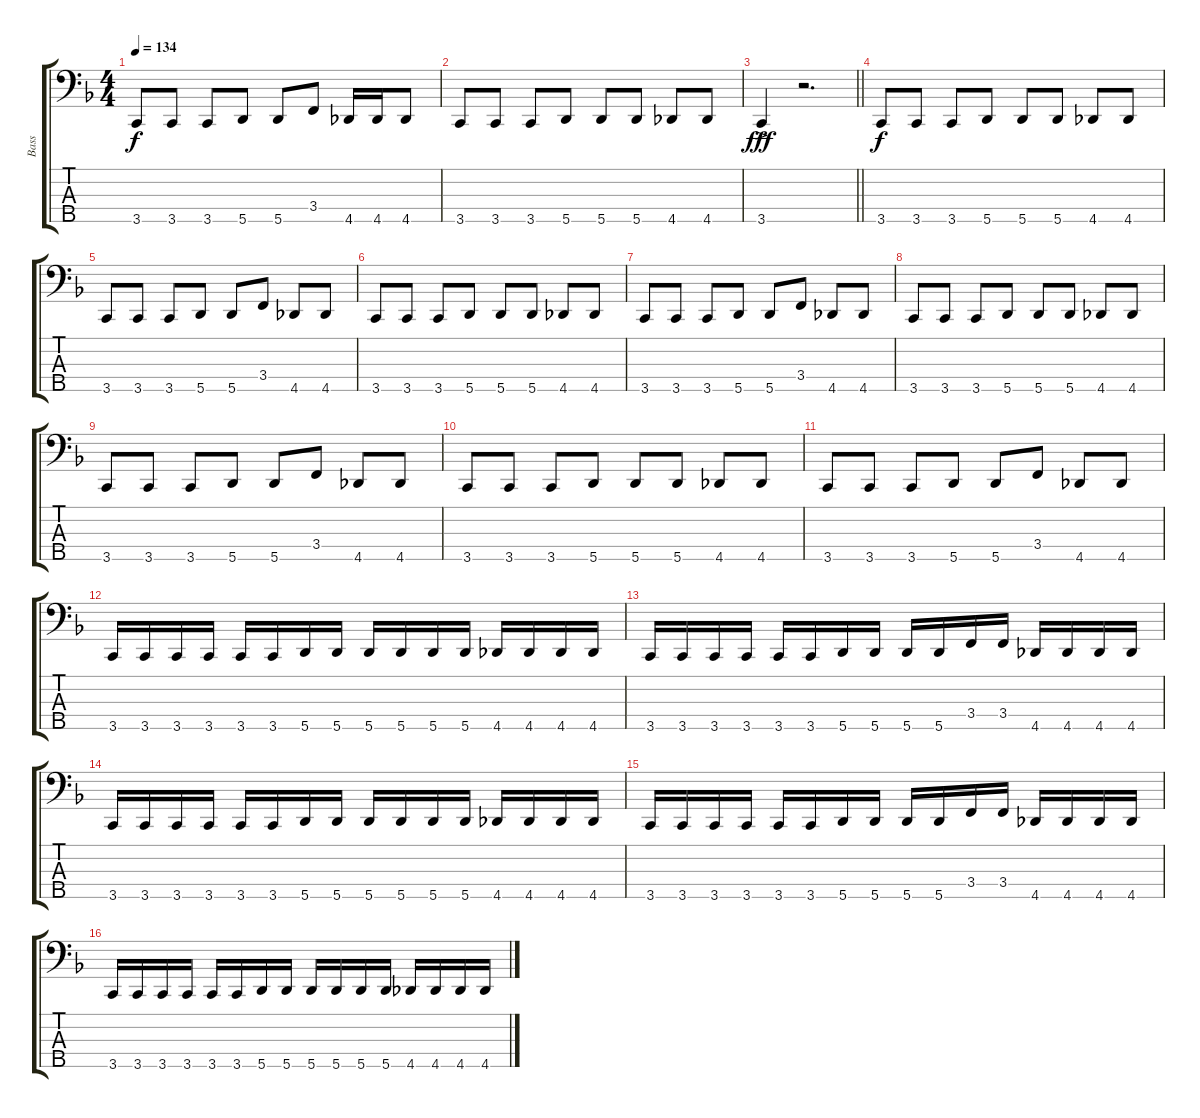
\track ("Bass" "Bass") {instrument electricbasspick}
\staff {score tabs}
\tuning (F2 C2 G1 D1 A0) {hide}
\ts (4 4)
\tempo 134
\clef f4
\ks dminor
3.5.8{dy f} 3.5.8 3.5.8 5.5.8 5.5.8 3.4.8 4.5.16 4.5.16 4.5.8 |
3.5.8 3.5.8 3.5.8 5.5.8 5.5.8 5.5.8 4.5.8 4.5.8 |
\barLineRight lightlight
3.5{ac}.4{dy fff} r.2{d} |
3.5.8{dy f} 3.5.8 3.5.8 5.5.8 5.5.8 5.5.8 4.5.8 4.5.8 |
3.5.8 3.5.8 3.5.8 5.5.8 5.5.8 3.4.8 4.5.8 4.5.8 |
3.5.8 3.5.8 3.5.8 5.5.8 5.5.8 5.5.8 4.5.8 4.5.8 |
3.5.8 3.5.8 3.5.8 5.5.8 5.5.8 3.4.8 4.5.8 4.5.8 |
3.5.8 3.5.8 3.5.8 5.5.8 5.5.8 5.5.8 4.5.8 4.5.8 |
3.5.8 3.5.8 3.5.8 5.5.8 5.5.8 3.4.8 4.5.8 4.5.8 |
3.5.8 3.5.8 3.5.8 5.5.8 5.5.8 5.5.8 4.5.8 4.5.8 |
3.5.8 3.5.8 3.5.8 5.5.8 5.5.8 3.4.8 4.5.8 4.5.8 |
3.5.16 3.5.16 3.5.16 3.5.16 3.5.16 3.5.16 5.5.16 5.5.16 5.5.16 5.5.16 5.5.16 5.5.16 4.5.16 4.5.16 4.5.16 4.5.16 |
3.5.16 3.5.16 3.5.16 3.5.16 3.5.16 3.5.16 5.5.16 5.5.16 5.5.16 5.5.16 3.4.16 3.4.16 4.5.16 4.5.16 4.5.16 4.5.16 |
3.5.16 3.5.16 3.5.16 3.5.16 3.5.16 3.5.16 5.5.16 5.5.16 5.5.16 5.5.16 5.5.16 5.5.16 4.5.16 4.5.16 4.5.16 4.5.16 |
3.5.16 3.5.16 3.5.16 3.5.16 3.5.16 3.5.16 5.5.16 5.5.16 5.5.16 5.5.16 3.4.16 3.4.16 4.5.16 4.5.16 4.5.16 4.5.16 |
3.5.16 3.5.16 3.5.16 3.5.16 3.5.16 3.5.16 5.5.16 5.5.16 5.5.16 5.5.16 5.5.16 5.5.16 4.5.16 4.5.16 4.5.16 4.5.16
